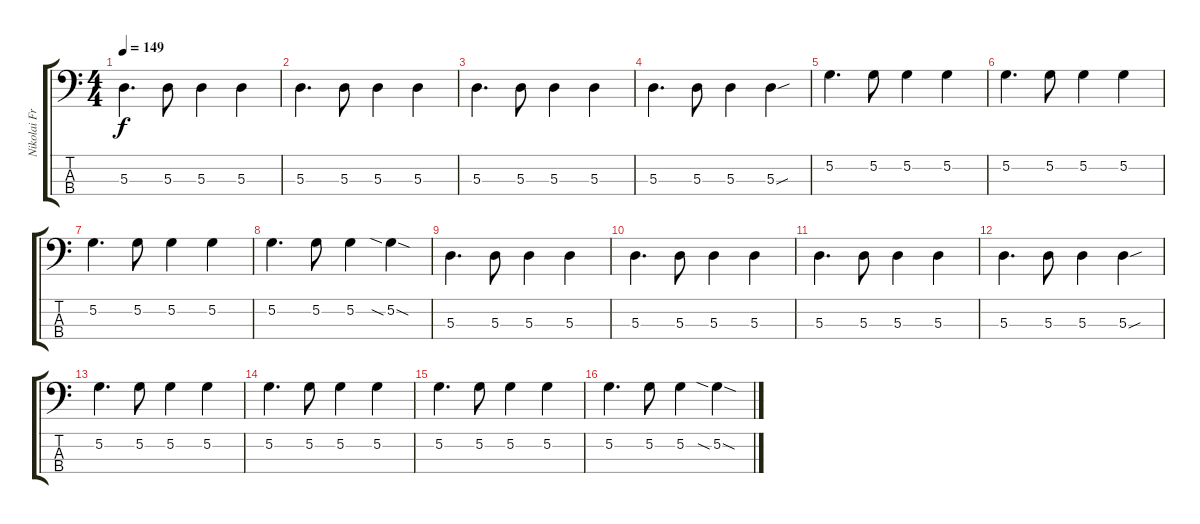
\track ("Nikolai Fraiture" "Nikolai Fr") {instrument electricbassfinger}
\staff {score tabs}
\tuning (G2 D2 A1 E1) {hide}
\ts (4 4)
\tempo 149
\clef f4
\ks c
5.3.4{d dy f} 5.3.8 5.3.4 5.3.4 |
5.3.4{d} 5.3.8 5.3.4 5.3.4 |
5.3.4{d} 5.3.8 5.3.4 5.3.4 |
5.3.4{d} 5.3.8 5.3.4 5.3{sou}.4 |
5.2.4{d} 5.2.8 5.2.4 5.2.4 |
5.2.4{d} 5.2.8 5.2.4 5.2.4 |
5.2.4{d} 5.2.8 5.2.4 5.2.4 |
5.2.4{d} 5.2.8 5.2.4 5.2{sia sod}.4 |
5.3.4{d} 5.3.8 5.3.4 5.3.4 |
5.3.4{d} 5.3.8 5.3.4 5.3.4 |
5.3.4{d} 5.3.8 5.3.4 5.3.4 |
5.3.4{d} 5.3.8 5.3.4 5.3{sou}.4 |
5.2.4{d} 5.2.8 5.2.4 5.2.4 |
5.2.4{d} 5.2.8 5.2.4 5.2.4 |
5.2.4{d} 5.2.8 5.2.4 5.2.4 |
5.2.4{d} 5.2.8 5.2.4 5.2{sia sod}.4
